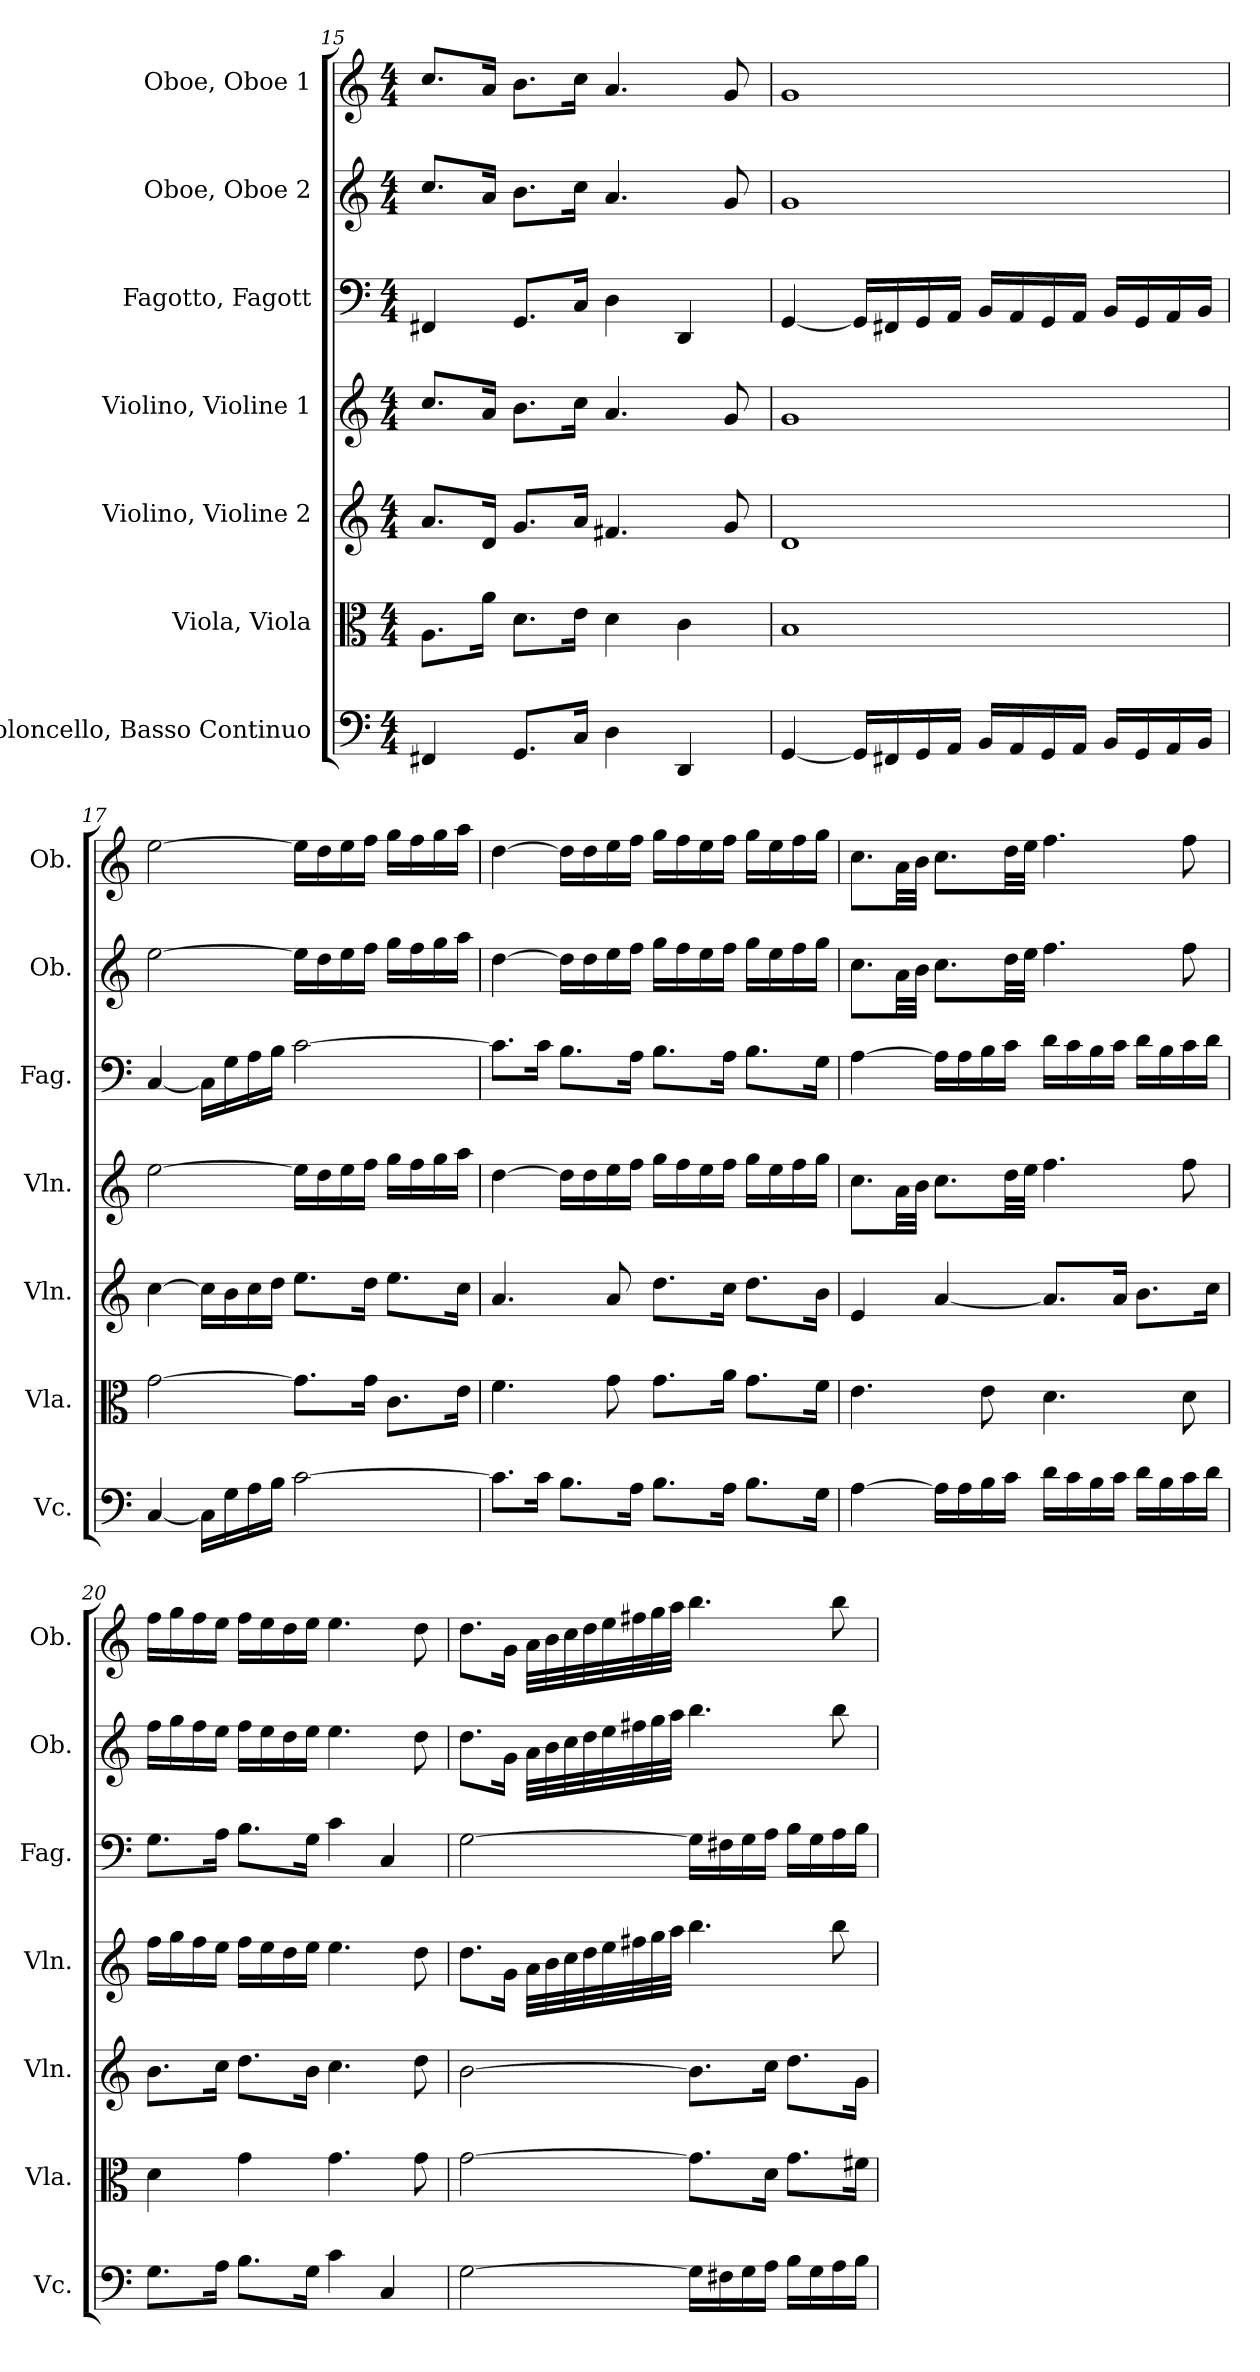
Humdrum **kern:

**kern	**kern	**kern	**kern	**kern	**kern	**kern
*part7	*part6	*part5	*part4	*part3	*part2	*part1
*staff7	*staff6	*staff5	*staff4	*staff3	*staff2	*staff1
*I"Violoncello, Basso Continuo	*I"Viola, Viola	*I"Violino, Violine 2	*I"Violino, Violine 1	*I"Fagotto, Fagott	*I"Oboe, Oboe 2	*I"Oboe, Oboe 1
*I'Vc.	*I'Vla.	*I'Vln.	*I'Vln.	*I'Fag.	*I'Ob.	*I'Ob.
*clefF4	*clefC3	*clefG2	*clefG2	*clefF4	*clefG2	*clefG2
*k[]	*k[]	*k[]	*k[]	*k[]	*k[]	*k[]
*M4/4	*M4/4	*M4/4	*M4/4	*M4/4	*M4/4	*M4/4
=15	=15	=15	=15	=15	=15	=15
4FF#X/	8.A\L	8.a/L	8.cc/L	4FF#X/	8.cc/L	8.cc/L
.	16a\Jk	16d/Jk	16a/Jk	.	16a/Jk	16a/Jk
8.GG/L	8.d\L	8.g/L	8.b\L	8.GG/L	8.b\L	8.b\L
16C/Jk	16e\Jk	16a/Jk	16cc\Jk	16C/Jk	16cc\Jk	16cc\Jk
4D\	4d\	4.f#X/	4.a/	4D\	4.a/	4.a/
4DD/	4c\	.	.	4DD/	.	.
.	.	8g/	8g/	.	8g/	8g/
!!LO:PB:g=z
=16	=16	=16	=16	=16	=16	=16
[4GG/	1B	1d	1g	[4GG/	1g	1g
16GG/LL]	.	.	.	16GG/LL]	.	.
16FF#X/	.	.	.	16FF#X/	.	.
16GG/	.	.	.	16GG/	.	.
16AA/JJ	.	.	.	16AA/JJ	.	.
16BB/LL	.	.	.	16BB/LL	.	.
16AA/	.	.	.	16AA/	.	.
16GG/	.	.	.	16GG/	.	.
16AA/JJ	.	.	.	16AA/JJ	.	.
16BB/LL	.	.	.	16BB/LL	.	.
16GG/	.	.	.	16GG/	.	.
16AA/	.	.	.	16AA/	.	.
16BB/JJ	.	.	.	16BB/JJ	.	.
=17	=17	=17	=17	=17	=17	=17
[4C/	[2g\	[4cc\	[2ee\	[4C/	[2ee\	[2ee\
16C\LL]	.	16cc\LL]	.	16C\LL]	.	.
16G\	.	16b\	.	16G\	.	.
16A\	.	16cc\	.	16A\	.	.
16B\JJ	.	16dd\JJ	.	16B\JJ	.	.
[2c\	8.g\L]	8.ee\L	16ee\LL]	[2c\	16ee\LL]	16ee\LL]
.	.	.	16dd\	.	16dd\	16dd\
.	.	.	16ee\	.	16ee\	16ee\
.	16g\Jk	16dd\Jk	16ff\JJ	.	16ff\JJ	16ff\JJ
.	8.c\L	8.ee\L	16gg\LL	.	16gg\LL	16gg\LL
.	.	.	16ff\	.	16ff\	16ff\
.	.	.	16gg\	.	16gg\	16gg\
.	16e\Jk	16cc\Jk	16aa\JJ	.	16aa\JJ	16aa\JJ
=18	=18	=18	=18	=18	=18	=18
8.c\L]	4.f\	4.a/	[4dd\	8.c\L]	[4dd\	[4dd\
16c\Jk	.	.	.	16c\Jk	.	.
8.B\L	.	.	16dd\LL]	8.B\L	16dd\LL]	16dd\LL]
.	.	.	16dd\	.	16dd\	16dd\
.	8g\	8a/	16ee\	.	16ee\	16ee\
16A\Jk	.	.	16ff\JJ	16A\Jk	16ff\JJ	16ff\JJ
8.B\L	8.g\L	8.dd\L	16gg\LL	8.B\L	16gg\LL	16gg\LL
.	.	.	16ff\	.	16ff\	16ff\
.	.	.	16ee\	.	16ee\	16ee\
16A\Jk	16a\Jk	16cc\Jk	16ff\JJ	16A\Jk	16ff\JJ	16ff\JJ
8.B\L	8.g\L	8.dd\L	16gg\LL	8.B\L	16gg\LL	16gg\LL
.	.	.	16ee\	.	16ee\	16ee\
.	.	.	16ff\	.	16ff\	16ff\
16G\Jk	16f\Jk	16b\Jk	16gg\JJ	16G\Jk	16gg\JJ	16gg\JJ
!!LO:PB:g=z
=19	=19	=19	=19	=19	=19	=19
[4A\	4.e\	4e/	8.cc\L	[4A\	8.cc\L	8.cc\L
.	.	.	32a\LL	.	32a\LL	32a\LL
.	.	.	32b\JJJ	.	32b\JJJ	32b\JJJ
16A\LL]	.	[4a/	8.cc\L	16A\LL]	8.cc\L	8.cc\L
16A\	.	.	.	16A\	.	.
16B\	8e\	.	.	16B\	.	.
16c\JJ	.	.	32dd\LL	16c\JJ	32dd\LL	32dd\LL
.	.	.	32ee\JJJ	.	32ee\JJJ	32ee\JJJ
16d\LL	4.d\	8.a/L]	4.ff\	16d\LL	4.ff\	4.ff\
16c\	.	.	.	16c\	.	.
16B\	.	.	.	16B\	.	.
16c\JJ	.	16a/Jk	.	16c\JJ	.	.
16d\LL	.	8.b\L	.	16d\LL	.	.
16B\	.	.	.	16B\	.	.
16c\	8d\	.	8ff\	16c\	8ff\	8ff\
16d\JJ	.	16cc\Jk	.	16d\JJ	.	.
=20	=20	=20	=20	=20	=20	=20
8.G\L	4d\	8.b\L	16ff\LL	8.G\L	16ff\LL	16ff\LL
.	.	.	16gg\	.	16gg\	16gg\
.	.	.	16ff\	.	16ff\	16ff\
16A\Jk	.	16cc\Jk	16ee\JJ	16A\Jk	16ee\JJ	16ee\JJ
8.B\L	4g\	8.dd\L	16ff\LL	8.B\L	16ff\LL	16ff\LL
.	.	.	16ee\	.	16ee\	16ee\
.	.	.	16dd\	.	16dd\	16dd\
16G\Jk	.	16b\Jk	16ee\JJ	16G\Jk	16ee\JJ	16ee\JJ
4c\	4.g\	4.cc\	4.ee\	4c\	4.ee\	4.ee\
4C/	.	.	.	4C/	.	.
.	8g\	8dd\	8dd\	.	8dd\	8dd\
!!LO:PB:g=z
=21	=21	=21	=21	=21	=21	=21
[2G\	[2g\	[2b\	8.dd\L	[2G\	8.dd\L	8.dd\L
.	.	.	16g\Jk	.	16g\Jk	16g\Jk
.	.	.	32a\LLL	.	32a\LLL	32a\LLL
.	.	.	32b\	.	32b\	32b\
.	.	.	32cc\	.	32cc\	32cc\
.	.	.	32dd\	.	32dd\	32dd\
.	.	.	32ee\	.	32ee\	32ee\
.	.	.	32ff#X\	.	32ff#X\	32ff#X\
.	.	.	32gg\	.	32gg\	32gg\
.	.	.	32aa\JJJ	.	32aa\JJJ	32aa\JJJ
16G\LL]	8.g\L]	8.b\L]	4.bb\	16G\LL]	4.bb\	4.bb\
16F#X\	.	.	.	16F#X\	.	.
16G\	.	.	.	16G\	.	.
16A\JJ	16d\Jk	16cc\Jk	.	16A\JJ	.	.
16B\LL	8.g\L	8.dd\L	.	16B\LL	.	.
16G\	.	.	.	16G\	.	.
16A\	.	.	8bb\	16A\	8bb\	8bb\
16B\JJ	16f#X\Jk	16g\Jk	.	16B\JJ	.	.
=	=	=	=	=	=	=
*-	*-	*-	*-	*-	*-	*-
